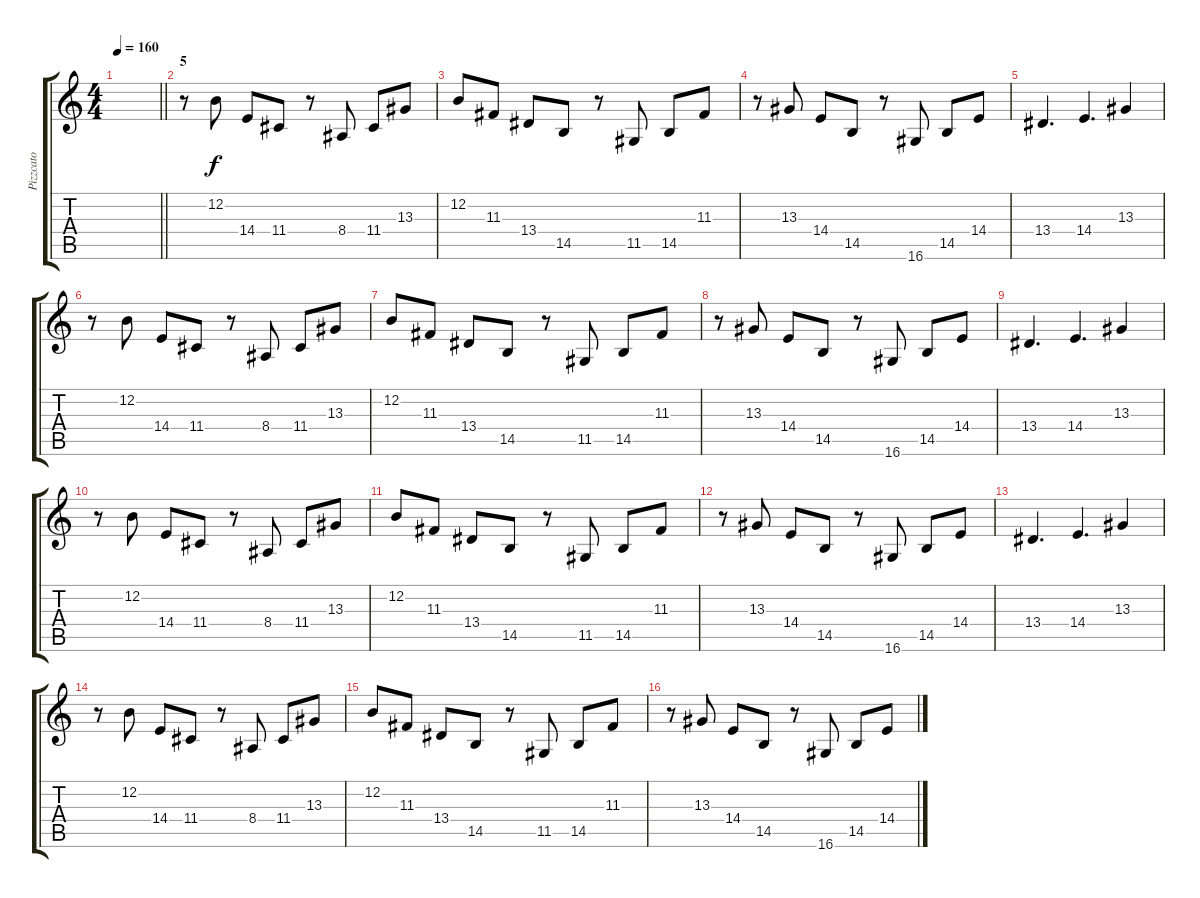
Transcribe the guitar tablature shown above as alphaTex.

\track ("Pizzcato" "Pizzcato") {instrument pizzicatostrings}
\staff {score tabs}
\tuning (E4 B3 G3 D3 A2 E2) {hide}
\ts (4 4)
\tempo 160
\clef g2
\barLineRight lightlight
\ks c
|
\section ("" "5")
r.8 12.2.8 14.4.8 11.4.8 r.8 8.4.8 11.4.8 13.3.8 |
12.2.8 11.3.8 13.4.8 14.5.8 r.8 11.5.8 14.5.8 11.3.8 |
r.8 13.3.8 14.4.8 14.5.8 r.8 16.6.8 14.5.8 14.4.8 |
13.4.4{d} 14.4.4{d} 13.3.4 |
r.8 12.2.8 14.4.8 11.4.8 r.8 8.4.8 11.4.8 13.3.8 |
12.2.8 11.3.8 13.4.8 14.5.8 r.8 11.5.8 14.5.8 11.3.8 |
r.8 13.3.8 14.4.8 14.5.8 r.8 16.6.8 14.5.8 14.4.8 |
13.4.4{d} 14.4.4{d} 13.3.4 |
r.8 12.2.8 14.4.8 11.4.8 r.8 8.4.8 11.4.8 13.3.8 |
12.2.8 11.3.8 13.4.8 14.5.8 r.8 11.5.8 14.5.8 11.3.8 |
r.8 13.3.8 14.4.8 14.5.8 r.8 16.6.8 14.5.8 14.4.8 |
13.4.4{d} 14.4.4{d} 13.3.4 |
r.8 12.2.8 14.4.8 11.4.8 r.8 8.4.8 11.4.8 13.3.8 |
12.2.8 11.3.8 13.4.8 14.5.8 r.8 11.5.8 14.5.8 11.3.8 |
r.8 13.3.8 14.4.8 14.5.8 r.8 16.6.8 14.5.8 14.4.8
